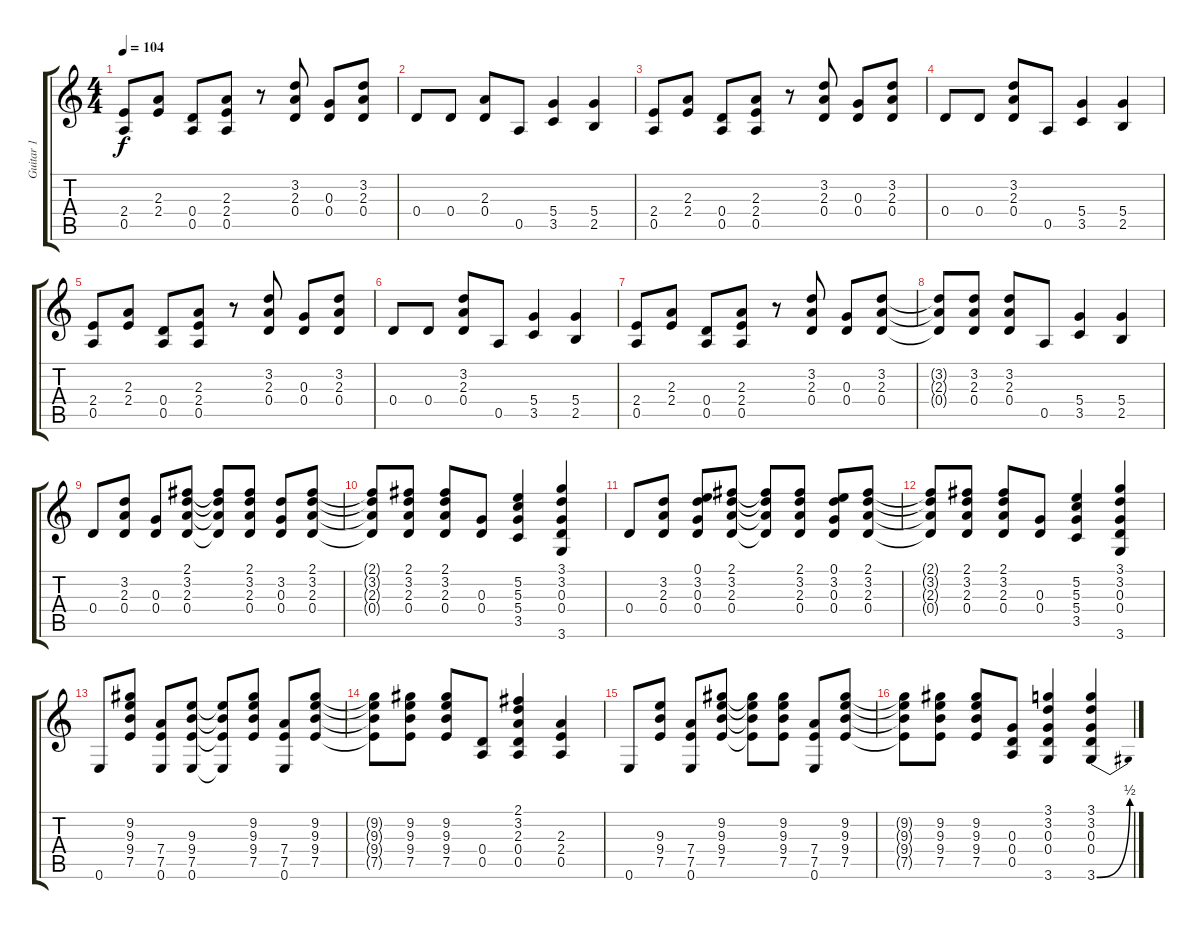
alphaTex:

\track ("Guitar 1" "Guitar 1") {instrument overdrivenguitar}
\staff {score tabs}
\tuning (E4 B3 G3 D3 A2 E2) {hide}
\ts (4 4)
\tempo 104
\clef g2
\ks c
(2.4 0.5).8{dy f} (2.3 2.4).8 (0.4 0.5).8 (2.3 2.4 0.5).8 r.8 (3.2 2.3 0.4).8 (0.3 0.4).8 (3.2 2.3 0.4).8 |
0.4.8 0.4.8 (2.3 0.4).8 0.5.8 (5.4 3.5).4 (5.4 2.5).4 |
(2.4 0.5).8 (2.3 2.4).8 (0.4 0.5).8 (2.3 2.4 0.5).8 r.8 (3.2 2.3 0.4).8 (0.3 0.4).8 (3.2 2.3 0.4).8 |
0.4.8 0.4.8 (3.2 2.3 0.4).8 0.5.8 (5.4 3.5).4 (5.4 2.5).4 |
(2.4 0.5).8 (2.3 2.4).8 (0.4 0.5).8 (2.3 2.4 0.5).8 r.8 (3.2 2.3 0.4).8 (0.3 0.4).8 (3.2 2.3 0.4).8 |
0.4.8 0.4.8 (3.2 2.3 0.4).8 0.5.8 (5.4 3.5).4 (5.4 2.5).4 |
(2.4 0.5).8 (2.3 2.4).8 (0.4 0.5).8 (2.3 2.4 0.5).8 r.8 (3.2 2.3 0.4).8 (0.3 0.4).8 (3.2 2.3 0.4).8 |
(3.2{t} 2.3{t} 0.4{t}).8 (3.2 2.3 0.4).8 (3.2 2.3 0.4).8 0.5.8 (5.4 3.5).4 (5.4 2.5).4 |
0.4.8 (3.2 2.3 0.4).8 (0.3 0.4).8 (2.1 3.2 2.3 0.4).8 (2.1{t} 3.2{t} 2.3{t} 0.4{t}).8 (2.1 3.2 2.3 0.4).8 (3.2 0.3 0.4).8 (2.1 3.2 2.3 0.4).8 |
(2.1{t} 3.2{t} 2.3{t} 0.4{t}).8 (2.1 3.2 2.3 0.4).8 (2.1 3.2 2.3 0.4).8 (0.3 0.4).8 (5.2 5.3 5.4 3.5).4 (3.1 3.2 0.3 0.4 3.6).4 |
0.4.8 (3.2 2.3 0.4).8 (0.1 3.2 0.3 0.4).8 (2.1 3.2 2.3 0.4).8 (2.1{t} 3.2{t} 2.3{t} 0.4{t}).8 (2.1 3.2 2.3 0.4).8 (0.1 3.2 0.3 0.4).8 (2.1 3.2 2.3 0.4).8 |
(2.1{t} 3.2{t} 2.3{t} 0.4{t}).8 (2.1 3.2 2.3 0.4).8 (2.1 3.2 2.3 0.4).8 (0.3 0.4).8 (5.2 5.3 5.4 3.5).4 (3.1 3.2 0.3 0.4 3.6).4 |
0.6.8 (9.2 9.3 9.4 7.5).8 (7.4 7.5 0.6).8 (9.3 9.4 7.5 0.6).8 (9.3{t} 9.4{t} 7.5{t} 0.6{t}).8 (9.2 9.3 9.4 7.5).8 (7.4 7.5 0.6).8 (9.2 9.3 9.4 7.5).8 |
(9.2{t} 9.3{t} 9.4{t} 7.5{t}).8 (9.2 9.3 9.4 7.5).8 (9.2 9.3 9.4 7.5).8 (0.4 0.5).8 (2.1 3.2 2.3 0.4 0.5).4 (2.3 2.4 0.5).4 |
0.6.8 (9.3 9.4 7.5).8 (7.4 7.5 0.6).8 (9.2 9.3 9.4 7.5).8 (9.2{t} 9.3{t} 9.4{t} 7.5{t}).8 (9.2 9.3 9.4 7.5).8 (7.4 7.5 0.6).8 (9.2 9.3 9.4 7.5).8 |
(9.2{t} 9.3{t} 9.4{t} 7.5{t}).8 (9.2 9.3 9.4 7.5).8 (9.2 9.3 9.4 7.5).8 (0.3 0.4 0.5).8 (3.1 3.2 0.3 0.4 3.6).4 (3.1 3.2 0.3 0.4 3.6{be (bend 0 0 60 2)}).4
